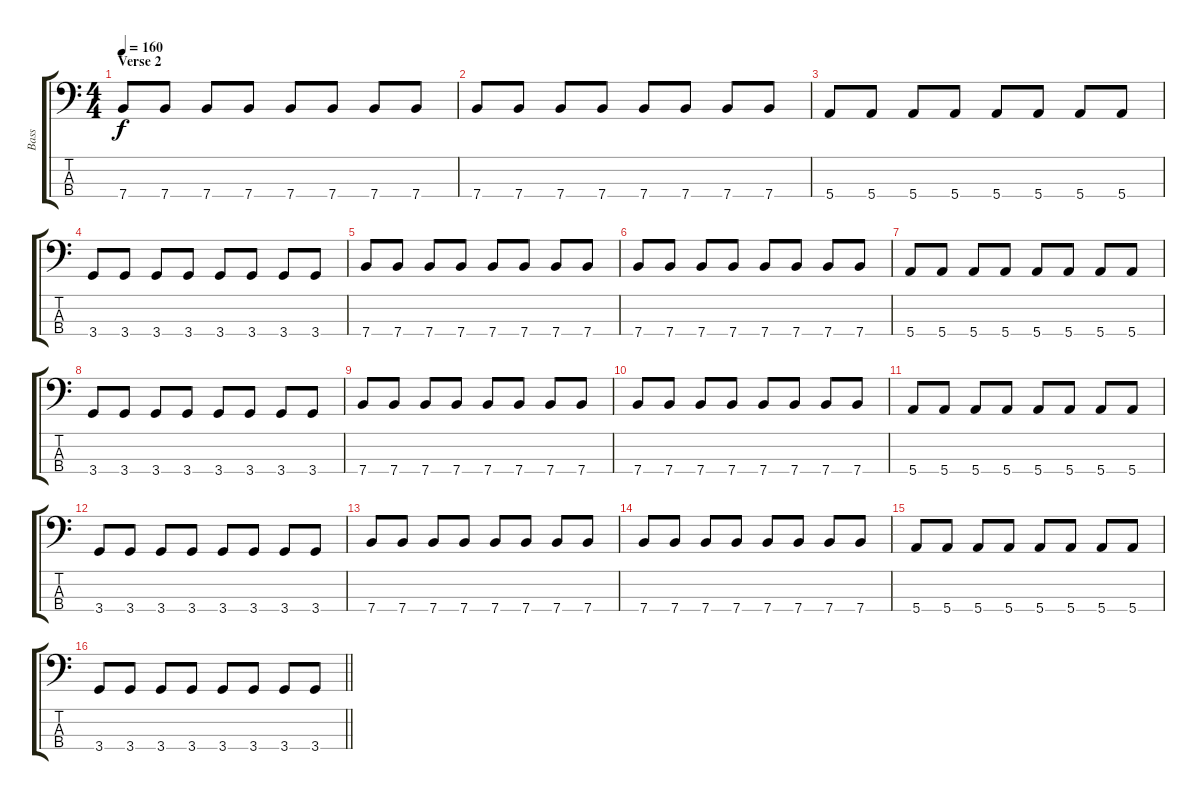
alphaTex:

\track ("Bass" "Bass") {instrument electricbassfinger}
\staff {score tabs}
\tuning (G2 D2 A1 E1) {hide}
\ts (4 4)
\section ("" "Verse 2")
\tempo 160
\clef f4
\ks c
7.4.8{dy f} 7.4.8 7.4.8 7.4.8 7.4.8 7.4.8 7.4.8 7.4.8 |
7.4.8 7.4.8 7.4.8 7.4.8 7.4.8 7.4.8 7.4.8 7.4.8 |
5.4.8 5.4.8 5.4.8 5.4.8 5.4.8 5.4.8 5.4.8 5.4.8 |
3.4.8 3.4.8 3.4.8 3.4.8 3.4.8 3.4.8 3.4.8 3.4.8 |
7.4.8 7.4.8 7.4.8 7.4.8 7.4.8 7.4.8 7.4.8 7.4.8 |
7.4.8 7.4.8 7.4.8 7.4.8 7.4.8 7.4.8 7.4.8 7.4.8 |
5.4.8 5.4.8 5.4.8 5.4.8 5.4.8 5.4.8 5.4.8 5.4.8 |
3.4.8 3.4.8 3.4.8 3.4.8 3.4.8 3.4.8 3.4.8 3.4.8 |
7.4.8 7.4.8 7.4.8 7.4.8 7.4.8 7.4.8 7.4.8 7.4.8 |
7.4.8 7.4.8 7.4.8 7.4.8 7.4.8 7.4.8 7.4.8 7.4.8 |
5.4.8 5.4.8 5.4.8 5.4.8 5.4.8 5.4.8 5.4.8 5.4.8 |
3.4.8 3.4.8 3.4.8 3.4.8 3.4.8 3.4.8 3.4.8 3.4.8 |
7.4.8 7.4.8 7.4.8 7.4.8 7.4.8 7.4.8 7.4.8 7.4.8 |
7.4.8 7.4.8 7.4.8 7.4.8 7.4.8 7.4.8 7.4.8 7.4.8 |
5.4.8 5.4.8 5.4.8 5.4.8 5.4.8 5.4.8 5.4.8 5.4.8 |
\barLineRight lightlight
3.4.8 3.4.8 3.4.8 3.4.8 3.4.8 3.4.8 3.4.8 3.4.8
